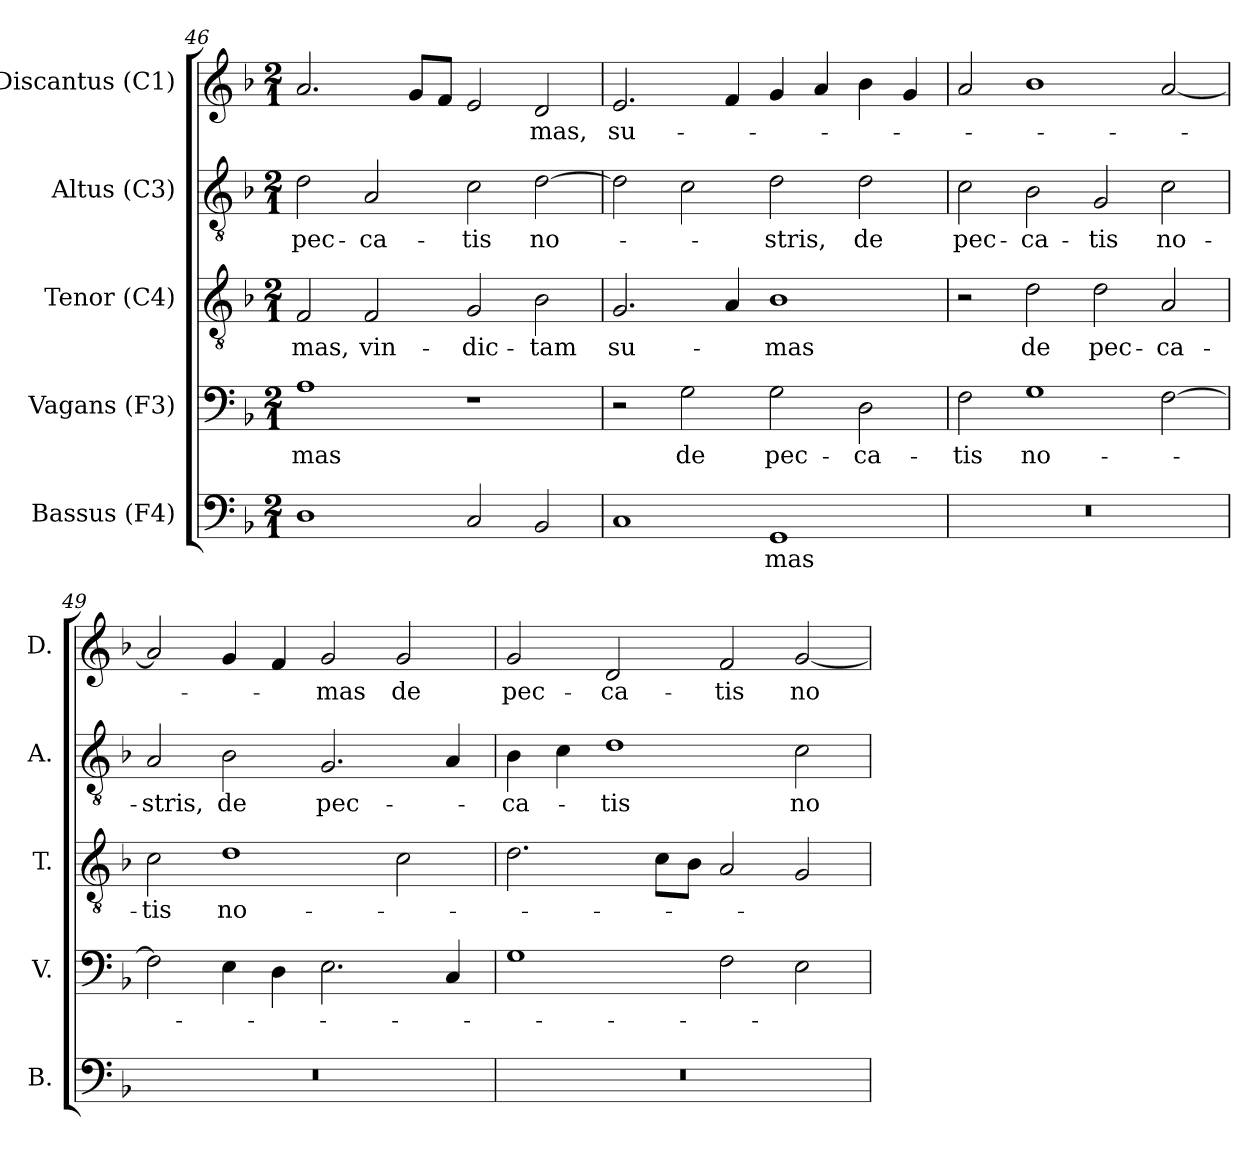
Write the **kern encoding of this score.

**kern	**text	**kern	**text	**kern	**text	**kern	**text	**kern	**text
*part5	*part5	*part4	*part4	*part3	*part3	*part2	*part2	*part1	*part1
*staff5	*staff5	*staff4	*staff4	*staff3	*staff3	*staff2	*staff2	*staff1	*staff1
*I"Bassus (F4)	*	*I"Vagans (F3)	*	*I"Tenor (C4)	*	*I"Altus (C3)	*	*I"Discantus (C1)	*
*I'B.	*	*I'V.	*	*I'T.	*	*I'A.	*	*I'D.	*
*clefF4	*	*clefF4	*	*clefGv2	*	*clefGv2	*	*clefG2	*
*	*	*ITrd7c12	*	*ITrd7c12	*	*ITrd7c12	*	*	*
*k[b-]	*	*k[b-]	*	*k[b-]	*	*k[b-]	*	*k[b-]	*
*F:	*	*F:	*	*F:	*	*F:	*	*F:	*
*M2/1	*	*M2/1	*	*M2/1	*	*M2/1	*	*M2/1	*
=46	=46	=46	=46	=46	=46	=46	=46	=46	=46
!	!	!	!LO:LY:b:color=#000000	!	!	!	!	!	!
!	!	!	!	!	!LO:LY:b:color=#000000	!	!	!	!
!	!	!	!	!	!	!	!LO:LY:b:color=#000000	!	!
1Di	.	1AAi	-mas	2FFi/	-mas,	2Di\	pec-	2.ai/	.
!	!	!	!	!	!LO:LY:b:color=#000000	!	!	!	!
!	!	!	!	!	!	!	!LO:LY:b:color=#000000	!	!
.	.	.	.	2FFi/	vin-	2AAi/	-ca-	.	.
.	.	.	.	.	.	.	.	8gi/L	.
.	.	.	.	.	.	.	.	8fi/J	.
!	!	!	!	!	!LO:LY:b:color=#000000	!	!	!	!
!	!	!	!	!	!	!	!LO:LY:b:color=#000000	!	!
2Ci/	.	1r	.	2GGi/	-dic-	2Ci\	-tis	2ei/	.
!	!	!	!	!	!LO:LY:b:color=#000000	!	!	!	!
!	!	!	!	!	!	!	!LO:LY:b:color=#000000	!	!
!	!	!	!	!	!	!	!	!	!LO:LY:b:color=#000000
2BB-i/	.	.	.	2BB-i\	-tam	[2Di\	no-	2di/	-mas,
!!LO:LB:g=z
=47	=47	=47	=47	=47	=47	=47	=47	=47	=47
!	!	!	!	!	!LO:LY:b:color=#000000	!	!	!	!
!	!	!	!	!	!	!	!	!	!LO:LY:b:color=#000000
1Ci	.	2r	.	2.GGi/	su-	2Di\]	.	2.ei/	su-
!	!	!	!LO:LY:b:color=#000000	!	!	!	!	!	!
.	.	2GGi\	de	.	.	2Ci\	.	.	.
.	.	.	.	4AAi/	.	.	.	4fi/	.
!	!LO:LY:b:color=#000000	!	!	!	!	!	!	!	!
!	!	!	!LO:LY:b:color=#000000	!	!	!	!	!	!
!	!	!	!	!	!LO:LY:b:color=#000000	!	!	!	!
!	!	!	!	!	!	!	!LO:LY:b:color=#000000	!	!
1GGi	-mas	2GGi\	pec-	1BB-i	-mas	2Di\	-stris,	4gi/	.
.	.	.	.	.	.	.	.	4ai/	.
!	!	!	!LO:LY:b:color=#000000	!	!	!	!	!	!
!	!	!	!	!	!	!	!LO:LY:b:color=#000000	!	!
.	.	2DDi\	-ca-	.	.	2Di\	de	4b-i\	.
.	.	.	.	.	.	.	.	4gi/	.
=48	=48	=48	=48	=48	=48	=48	=48	=48	=48
!LO:N:vis=1	!	!	!	!	!	!	!	!	!
!	!	!	!LO:LY:b:color=#000000	!	!	!	!	!	!
!	!	!	!	!	!	!	!LO:LY:b:color=#000000	!	!
0r	.	2FFi\	-tis	2r	.	2Ci\	pec-	2ai/	.
!	!	!	!LO:LY:b:color=#000000	!	!	!	!	!	!
!	!	!	!	!	!LO:LY:b:color=#000000	!	!	!	!
!	!	!	!	!	!	!	!LO:LY:b:color=#000000	!	!
.	.	1GGi	no-	2Di\	de	2BB-i\	-ca-	1b-i	.
!	!	!	!	!	!LO:LY:b:color=#000000	!	!	!	!
!	!	!	!	!	!	!	!LO:LY:b:color=#000000	!	!
.	.	.	.	2Di\	pec-	2GGi/	-tis	.	.
!	!	!	!	!	!LO:LY:b:color=#000000	!	!	!	!
!	!	!	!	!	!	!	!LO:LY:b:color=#000000	!	!
.	.	[2FFi\	.	2AAi/	-ca-	2Ci\	no-	[2ai/	.
=49	=49	=49	=49	=49	=49	=49	=49	=49	=49
!LO:N:vis=1	!	!	!	!	!	!	!	!	!
!	!	!	!	!	!LO:LY:b:color=#000000	!	!	!	!
!	!	!	!	!	!	!	!LO:LY:b:color=#000000	!	!
0r	.	2FFi\]	.	2Ci\	-tis	2AAi/	-stris,	2ai/]	.
!	!	!	!	!	!LO:LY:b:color=#000000	!	!	!	!
!	!	!	!	!	!	!	!LO:LY:b:color=#000000	!	!
.	.	4EEi\	.	1Di	no-	2BB-i\	de	4gi/	.
.	.	4DDi\	.	.	.	.	.	4fi/	.
!	!	!	!	!	!	!	!LO:LY:b:color=#000000	!	!
!	!	!	!	!	!	!	!	!	!LO:LY:b:color=#000000
.	.	2.EEi\	.	.	.	2.GGi/	pec-	2gi/	-mas
!	!	!	!	!	!	!	!	!	!LO:LY:b:color=#000000
.	.	.	.	2Ci\	.	.	.	2gi/	de
.	.	4CCi/	.	.	.	4AAi/	.	.	.
=50	=50	=50	=50	=50	=50	=50	=50	=50	=50
!LO:N:vis=1	!	!	!	!	!	!	!	!	!
!	!	!	!	!	!	!	!LO:LY:b:color=#000000	!	!
!	!	!	!	!	!	!	!	!	!LO:LY:b:color=#000000
0r	.	1GGi	.	2.Di\	.	4BB-i\	-ca-	2gi/	pec-
.	.	.	.	.	.	4Ci\	.	.	.
!	!	!	!	!	!	!	!LO:LY:b:color=#000000	!	!
!	!	!	!	!	!	!	!	!	!LO:LY:b:color=#000000
.	.	.	.	.	.	1Di	-tis	2di/	-ca-
.	.	.	.	8Ci\L	.	.	.	.	.
.	.	.	.	8BB-i\J	.	.	.	.	.
!	!	!	!	!	!	!	!	!	!LO:LY:b:color=#000000
.	.	2FFi\	.	2AAi/	.	.	.	2fi/	-tis
!	!	!	!	!	!	!	!LO:LY:b:color=#000000	!	!
!	!	!	!	!	!	!	!	!	!LO:LY:b:color=#000000
.	.	2EEi\	.	2GGi/	.	2Ci\	no-	[2gi/	no-
=	=	=	=	=	=	=	=	=	=
*-	*-	*-	*-	*-	*-	*-	*-	*-	*-
